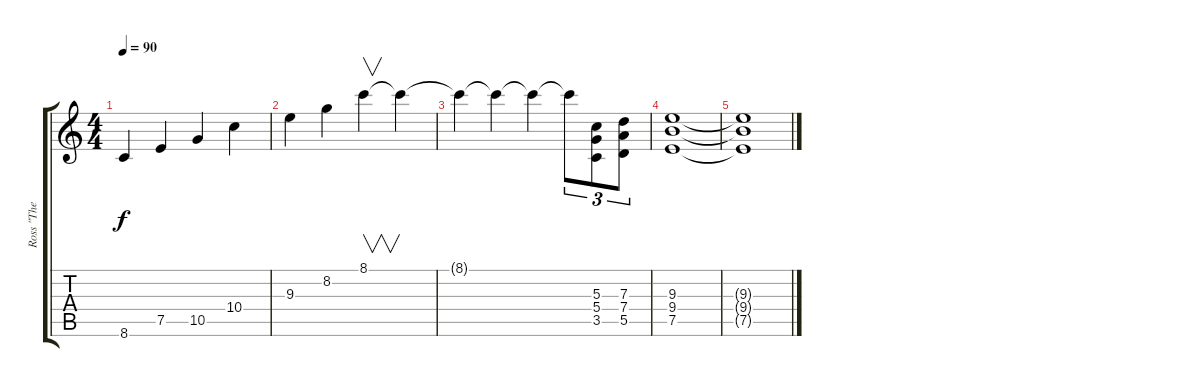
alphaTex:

\track ("Ross \"The Boss\" Friedman Lead" "Ross \"The ") {instrument overdrivenguitar}
\staff {score tabs}
\tuning (E4 B3 G3 D3 A2 E2) {hide}
\ts (4 4)
\tempo 90
\clef g2
\ks c
8.6.4{dy f volume 13} 7.5.4 10.5.4 10.4.4 |
9.3.4 8.2.4 8.1.4{v} 8.1{t}.4 |
8.1{t}.4 8.1{t}.4 8.1{t}.4 8.1{t}.8{tu (3 2)} (5.3 5.4 3.5).8{tu (3 2)} (7.3 7.4 5.5).8{tu (3 2)} |
(9.3 9.4 7.5).1{volume 0} |
(9.3{t} 9.4{t} 7.5{t}).1
